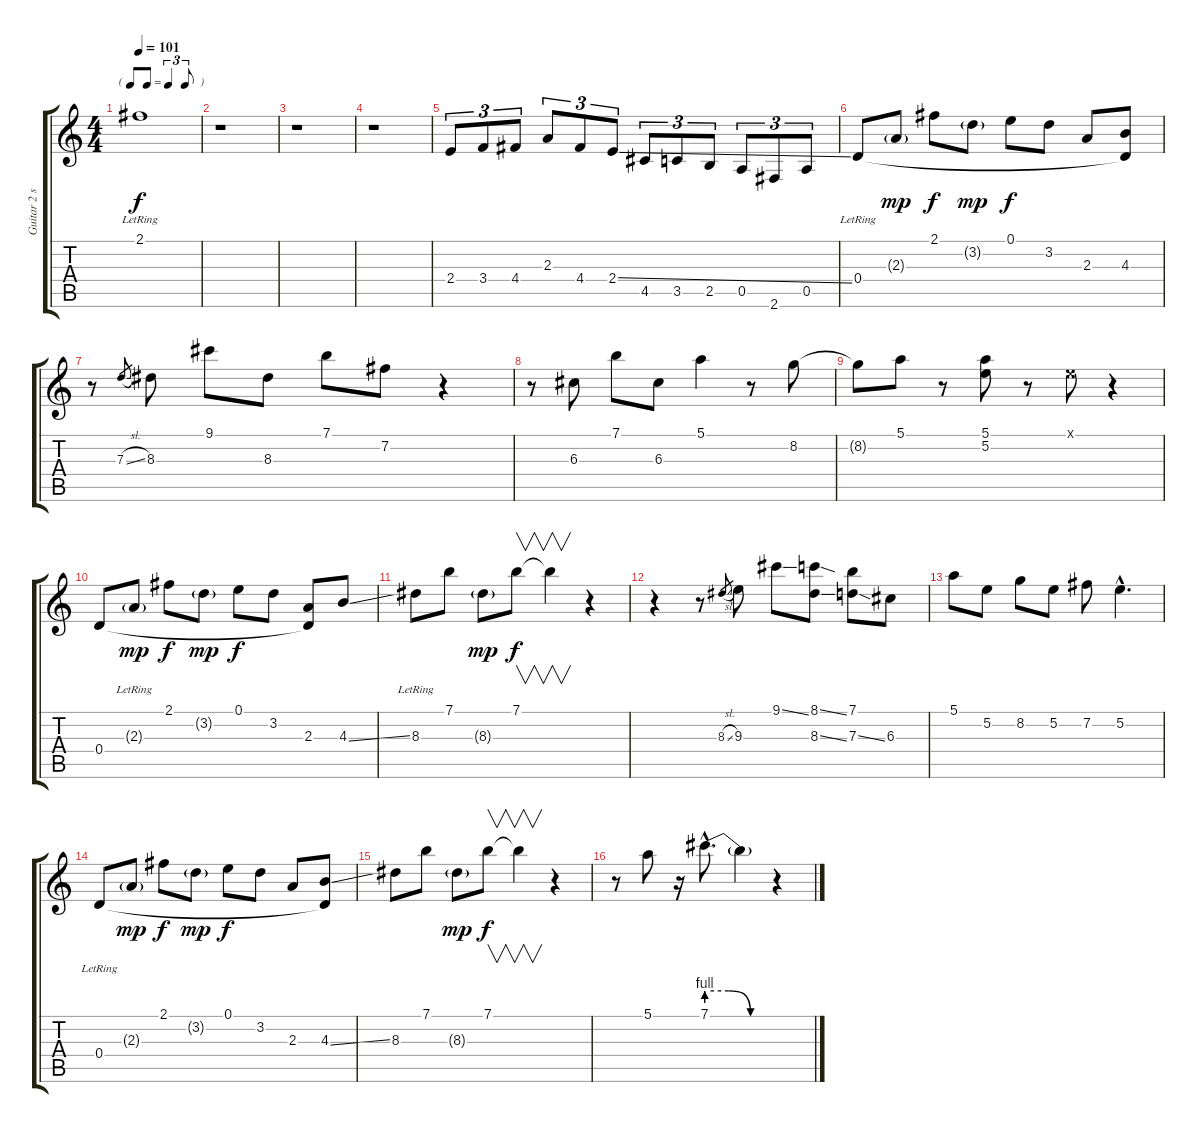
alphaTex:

\track ("Guitar 2 standard" "Guitar 2 s") {instrument acousticguitarsteel}
\staff {score tabs}
\tuning (E4 B3 G3 D3 A2 E2) {hide}
\ts (4 4)
\tf triplet8th
\tempo 101
\clef g2
\ks c
2.1{lr}.1{dy f} |
r.1 |
r.1 |
r.1 |
2.4.8{tu (3 2)} 3.4.8{tu (3 2)} 4.4.8{tu (3 2)} 2.3.8{tu (3 2)} 4.4.8{tu (3 2)} 2.4{ss}.8{tu (3 2)} 4.5.8{tu (3 2)} 3.5.8{tu (3 2)} 2.5.8{tu (3 2)} 0.5.8{tu (3 2)} 2.6.8{tu (3 2)} 0.5.8{tu (3 2)} |
0.4{lr}.8 2.3{g}.8{dy mp} 2.1.8{dy f} 3.2{g}.8{dy mp} 0.1.8{dy f} 3.2.8 2.3.8 (4.3 0.4{t}).8 |
r.8 7.3{sl}.8{gr} 8.3.8 9.1.8 8.3.8 7.1.8 7.2.8 r.4 |
r.8 6.3.8 7.1.8 6.3.8 5.1.4 r.8 8.2.8 |
8.2{t}.8 5.1.8 r.8 (5.1 5.2).8 r.8 0.1{x}.8 r.4 |
0.4.8 2.3{g lr}.8{dy mp} 2.1.8{dy f} 3.2{g}.8{dy mp} 0.1.8{dy f} 3.2.8 (2.3 0.4{t}).8 4.3{ss}.8 |
8.3{lr}.8 7.1.8 8.3{g}.8{dy mp} 7.1.8{v dy f} 7.1{t}.4{v} r.4 |
r.4 r.8 8.3{sl}.8{gr} 9.3.8 9.1{ss}.8 (8.1{ss} 8.3{ss}).8 (7.1 7.3{ss}).8 6.3.8 |
5.1.8 5.2.8 8.2.8 5.2.8 7.2.8 5.2{hac}.4{d} |
0.4{lr}.8 2.3{g}.8{dy mp} 2.1.8{dy f} 3.2{g}.8{dy mp} 0.1.8{dy f} 3.2.8 2.3.8 (4.3{ss} 0.4{t}).8 |
8.3.8 7.1.8 8.3{g}.8{dy mp} 7.1.8{v dy f} 7.1{t}.4{v} r.4 |
r.8 5.1.8 r.16 7.1{be (custom 0 4 20 4 40 0 60 0) hac}.8{d} 7.1{t}.4 r.4
